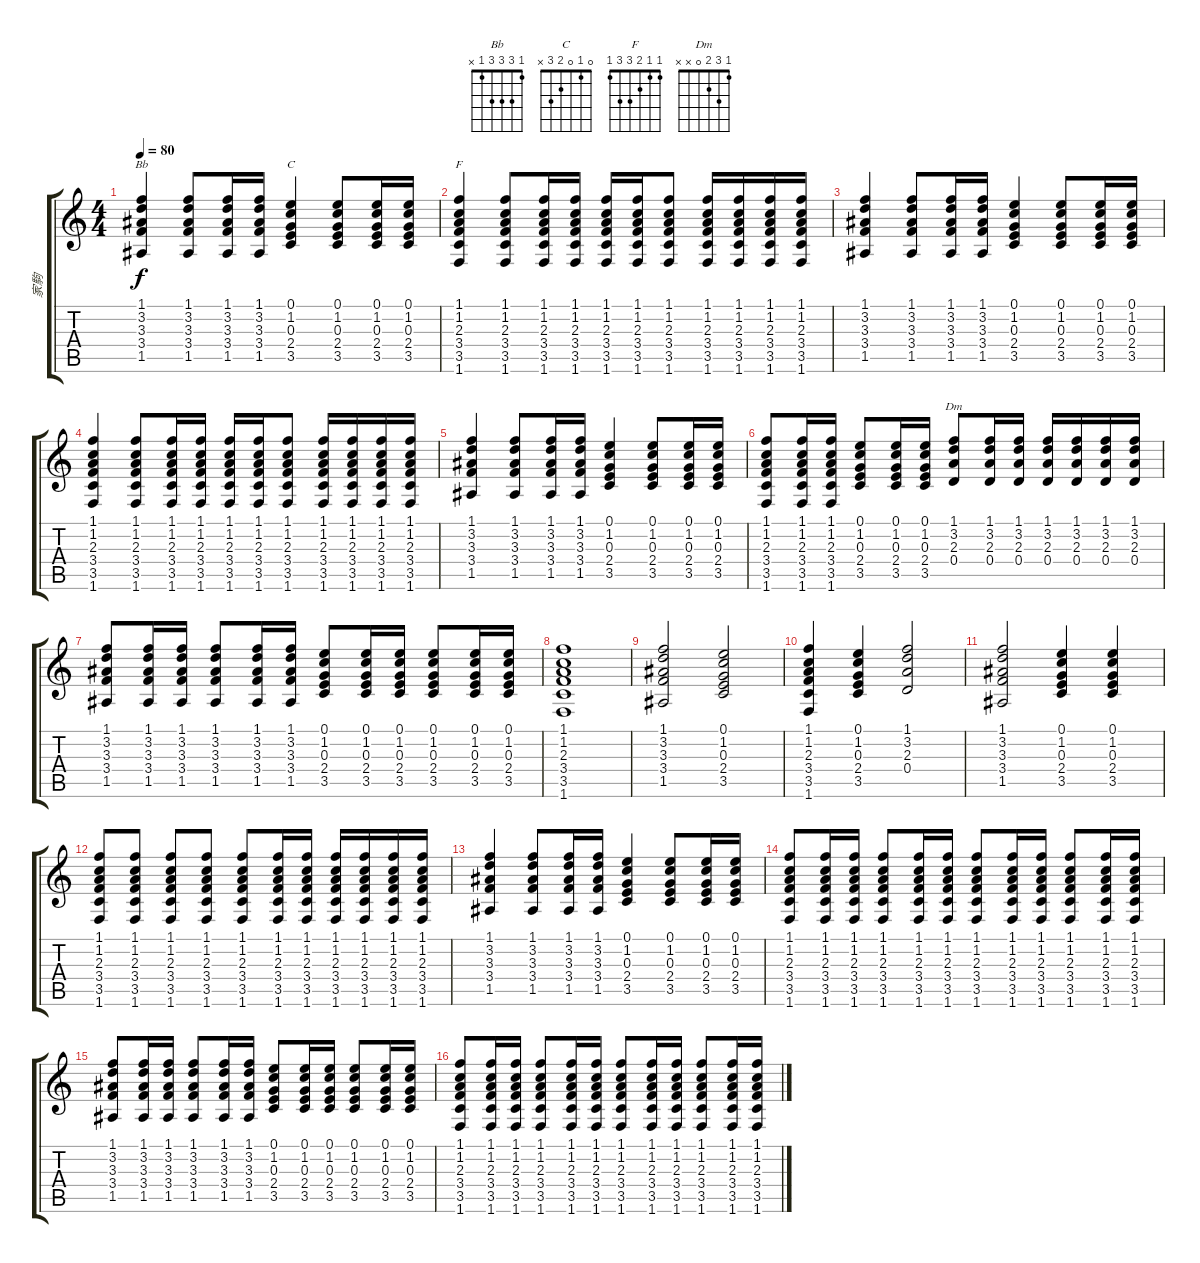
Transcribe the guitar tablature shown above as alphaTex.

\track ("家駒" "家駒") {instrument acousticguitarsteel}
\staff {score tabs}
\tuning (E4 B3 G3 D3 A2 E2) {hide}
\chord ("Bb" 1 3 3 3 1 x)
\chord ("C" 0 1 0 2 3 x)
\chord ("F" 1 1 2 3 3 1)
\chord ("Dm" 1 3 2 0 x x)
\ts (4 4)
\tempo 80
\clef g2
\ks c
(1.1 3.2 3.3 3.4 1.5).4{ch "Bb" dy f} (1.1 3.2 3.3 3.4 1.5).8 (1.1 3.2 3.3 3.4 1.5).16 (1.1 3.2 3.3 3.4 1.5).16 (0.1 1.2 0.3 2.4 3.5).4{ch "C"} (0.1 1.2 0.3 2.4 3.5).8 (0.1 1.2 0.3 2.4 3.5).16 (0.1 1.2 0.3 2.4 3.5).16 |
(1.1 1.2 2.3 3.4 3.5 1.6).4{ch "F"} (1.1 1.2 2.3 3.4 3.5 1.6).8 (1.1 1.2 2.3 3.4 3.5 1.6).16 (1.1 1.2 2.3 3.4 3.5 1.6).16 (1.1 1.2 2.3 3.4 3.5 1.6).16 (1.1 1.2 2.3 3.4 3.5 1.6).16 (1.1 1.2 2.3 3.4 3.5 1.6).8 (1.1 1.2 2.3 3.4 3.5 1.6).16 (1.1 1.2 2.3 3.4 3.5 1.6).16 (1.1 1.2 2.3 3.4 3.5 1.6).16 (1.1 1.2 2.3 3.4 3.5 1.6).16 |
(1.1 3.2 3.3 3.4 1.5).4 (1.1 3.2 3.3 3.4 1.5).8 (1.1 3.2 3.3 3.4 1.5).16 (1.1 3.2 3.3 3.4 1.5).16 (0.1 1.2 0.3 2.4 3.5).4 (0.1 1.2 0.3 2.4 3.5).8 (0.1 1.2 0.3 2.4 3.5).16 (0.1 1.2 0.3 2.4 3.5).16 |
(1.1 1.2 2.3 3.4 3.5 1.6).4 (1.1 1.2 2.3 3.4 3.5 1.6).8 (1.1 1.2 2.3 3.4 3.5 1.6).16 (1.1 1.2 2.3 3.4 3.5 1.6).16 (1.1 1.2 2.3 3.4 3.5 1.6).16 (1.1 1.2 2.3 3.4 3.5 1.6).16 (1.1 1.2 2.3 3.4 3.5 1.6).8 (1.1 1.2 2.3 3.4 3.5 1.6).16 (1.1 1.2 2.3 3.4 3.5 1.6).16 (1.1 1.2 2.3 3.4 3.5 1.6).16 (1.1 1.2 2.3 3.4 3.5 1.6).16 |
(1.1 3.2 3.3 3.4 1.5).4 (1.1 3.2 3.3 3.4 1.5).8 (1.1 3.2 3.3 3.4 1.5).16 (1.1 3.2 3.3 3.4 1.5).16 (0.1 1.2 0.3 2.4 3.5).4 (0.1 1.2 0.3 2.4 3.5).8 (0.1 1.2 0.3 2.4 3.5).16 (0.1 1.2 0.3 2.4 3.5).16 |
(1.1 1.2 2.3 3.4 3.5 1.6).8 (1.1 1.2 2.3 3.4 3.5 1.6).16 (1.1 1.2 2.3 3.4 3.5 1.6).16 (0.1 1.2 0.3 2.4 3.5).8 (0.1 1.2 0.3 2.4 3.5).16 (0.1 1.2 0.3 2.4 3.5).16 (1.1 3.2 2.3 0.4).8{ch "Dm"} (1.1 3.2 2.3 0.4).16 (1.1 3.2 2.3 0.4).16 (1.1 3.2 2.3 0.4).16 (1.1 3.2 2.3 0.4).16 (1.1 3.2 2.3 0.4).16 (1.1 3.2 2.3 0.4).16 |
(1.1 3.2 3.3 3.4 1.5).8 (1.1 3.2 3.3 3.4 1.5).16 (1.1 3.2 3.3 3.4 1.5).16 (1.1 3.2 3.3 3.4 1.5).8 (1.1 3.2 3.3 3.4 1.5).16 (1.1 3.2 3.3 3.4 1.5).16 (0.1 1.2 0.3 2.4 3.5).8 (0.1 1.2 0.3 2.4 3.5).16 (0.1 1.2 0.3 2.4 3.5).16 (0.1 1.2 0.3 2.4 3.5).8 (0.1 1.2 0.3 2.4 3.5).16 (0.1 1.2 0.3 2.4 3.5).16 |
(1.1 1.2 2.3 3.4 3.5 1.6).1 |
(1.1 3.2 3.3 3.4 1.5).2 (0.1 1.2 0.3 2.4 3.5).2 |
(1.1 1.2 2.3 3.4 3.5 1.6).4 (0.1 1.2 0.3 2.4 3.5).4 (1.1 3.2 2.3 0.4).2 |
(1.1 3.2 3.3 3.4 1.5).2 (0.1 1.2 0.3 2.4 3.5).4 (0.1 1.2 0.3 2.4 3.5).4 |
(1.1 1.2 2.3 3.4 3.5 1.6).8 (1.1 1.2 2.3 3.4 3.5 1.6).8 (1.1 1.2 2.3 3.4 3.5 1.6).8 (1.1 1.2 2.3 3.4 3.5 1.6).8 (1.1 1.2 2.3 3.4 3.5 1.6).8 (1.1 1.2 2.3 3.4 3.5 1.6).16 (1.1 1.2 2.3 3.4 3.5 1.6).16 (1.1 1.2 2.3 3.4 3.5 1.6).16 (1.1 1.2 2.3 3.4 3.5 1.6).16 (1.1 1.2 2.3 3.4 3.5 1.6).16 (1.1 1.2 2.3 3.4 3.5 1.6).16 |
(1.1 3.2 3.3 3.4 1.5).4 (1.1 3.2 3.3 3.4 1.5).8 (1.1 3.2 3.3 3.4 1.5).16 (1.1 3.2 3.3 3.4 1.5).16 (0.1 1.2 0.3 2.4 3.5).4 (0.1 1.2 0.3 2.4 3.5).8 (0.1 1.2 0.3 2.4 3.5).16 (0.1 1.2 0.3 2.4 3.5).16 |
(1.1 1.2 2.3 3.4 3.5 1.6).8 (1.1 1.2 2.3 3.4 3.5 1.6).16 (1.1 1.2 2.3 3.4 3.5 1.6).16 (1.1 1.2 2.3 3.4 3.5 1.6).8 (1.1 1.2 2.3 3.4 3.5 1.6).16 (1.1 1.2 2.3 3.4 3.5 1.6).16 (1.1 1.2 2.3 3.4 3.5 1.6).8 (1.1 1.2 2.3 3.4 3.5 1.6).16 (1.1 1.2 2.3 3.4 3.5 1.6).16 (1.1 1.2 2.3 3.4 3.5 1.6).8 (1.1 1.2 2.3 3.4 3.5 1.6).16 (1.1 1.2 2.3 3.4 3.5 1.6).16 |
(1.1 3.2 3.3 3.4 1.5).8 (1.1 3.2 3.3 3.4 1.5).16 (1.1 3.2 3.3 3.4 1.5).16 (1.1 3.2 3.3 3.4 1.5).8 (1.1 3.2 3.3 3.4 1.5).16 (1.1 3.2 3.3 3.4 1.5).16 (0.1 1.2 0.3 2.4 3.5).8 (0.1 1.2 0.3 2.4 3.5).16 (0.1 1.2 0.3 2.4 3.5).16 (0.1 1.2 0.3 2.4 3.5).8 (0.1 1.2 0.3 2.4 3.5).16 (0.1 1.2 0.3 2.4 3.5).16 |
(1.1 1.2 2.3 3.4 3.5 1.6).8 (1.1 1.2 2.3 3.4 3.5 1.6).16 (1.1 1.2 2.3 3.4 3.5 1.6).16 (1.1 1.2 2.3 3.4 3.5 1.6).8 (1.1 1.2 2.3 3.4 3.5 1.6).16 (1.1 1.2 2.3 3.4 3.5 1.6).16 (1.1 1.2 2.3 3.4 3.5 1.6).8 (1.1 1.2 2.3 3.4 3.5 1.6).16 (1.1 1.2 2.3 3.4 3.5 1.6).16 (1.1 1.2 2.3 3.4 3.5 1.6).8 (1.1 1.2 2.3 3.4 3.5 1.6).16 (1.1 1.2 2.3 3.4 3.5 1.6).16
